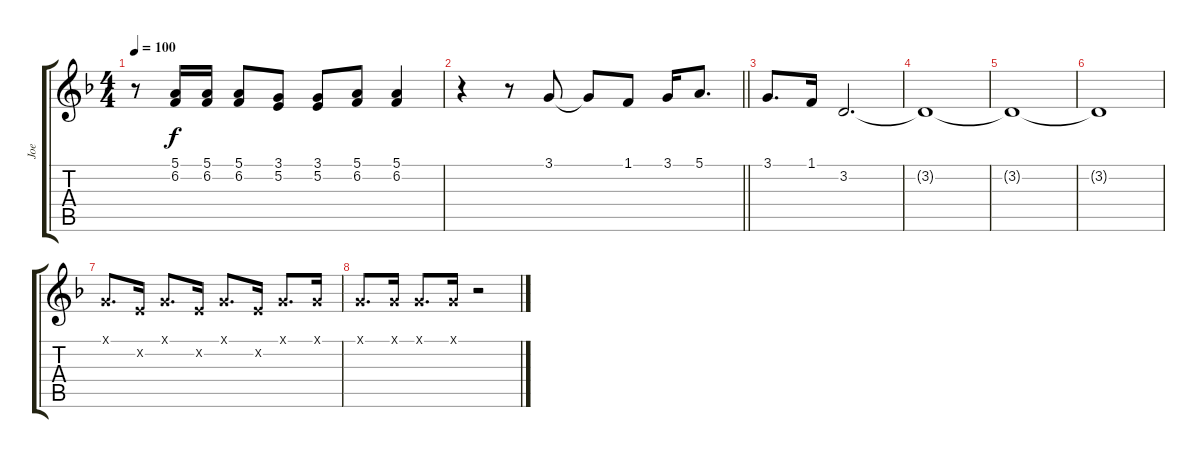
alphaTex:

\track ("Joe" "Joe") {instrument lead1square}
\staff {score tabs}
\tuning (E4 B3 G3 D3 A2 E2) {hide}
\ts (4 4)
\tempo 100
\clef g2
\ks dminor
r.8{dy f} (5.1 6.2).16 (5.1 6.2).16 (5.1 6.2).8 (3.1 5.2).8 (3.1 5.2).8 (5.1 6.2).8 (5.1 6.2).4 |
\barLineRight lightlight
r.4 r.8 3.1.8 3.1{t}.8 1.1.8 3.1.16 5.1.8{d} |
3.1.8{d} 1.1.16 3.2.2{d} |
3.2{t}.1 |
3.2{t}.1 |
3.2{t}.1 |
3.1{x}.8{d} 5.2{x}.16 3.1{x}.8{d} 5.2{x}.16 3.1{x}.8{d} 5.2{x}.16 3.1{x}.8{d} 3.1{x}.16 |
3.1{x}.8{d} 3.1{x}.16 3.1{x}.8{d} 3.1{x}.16 r.2
